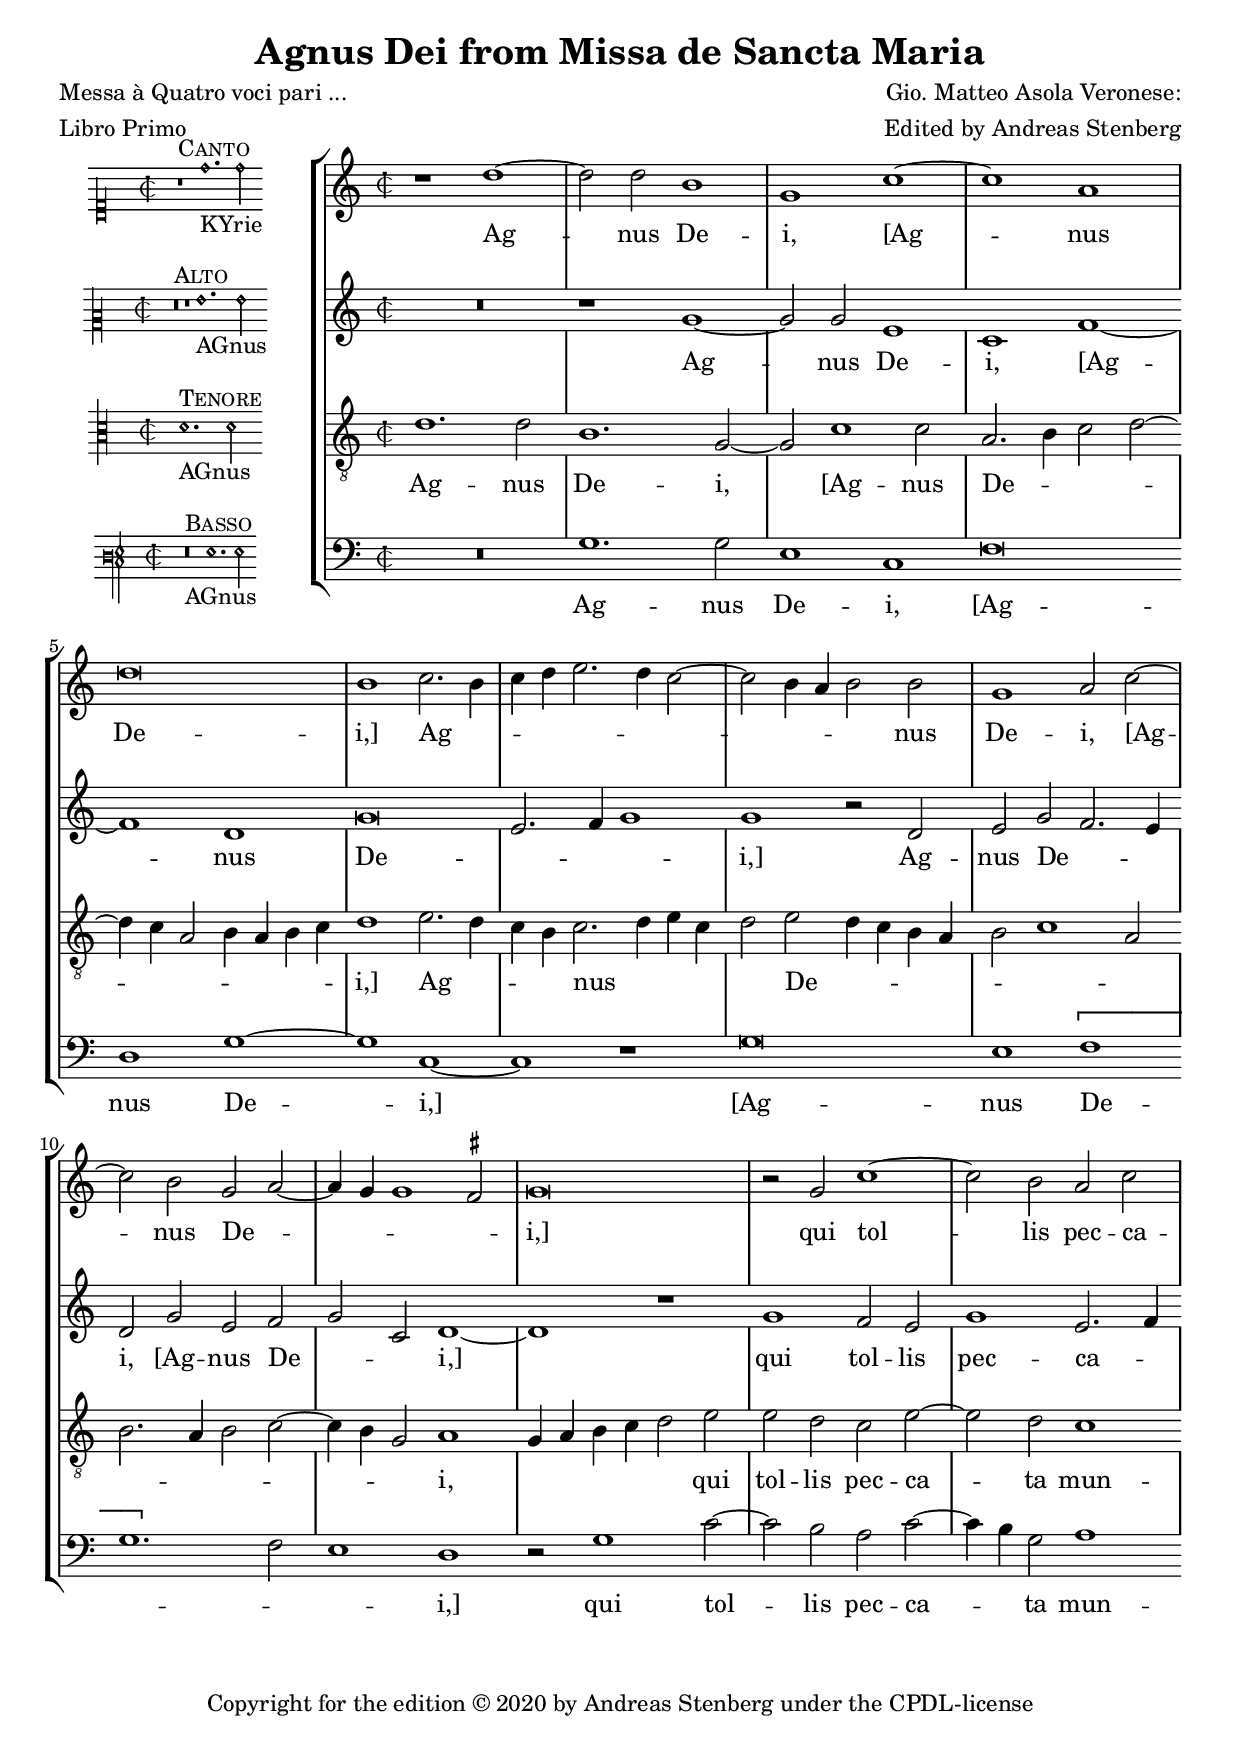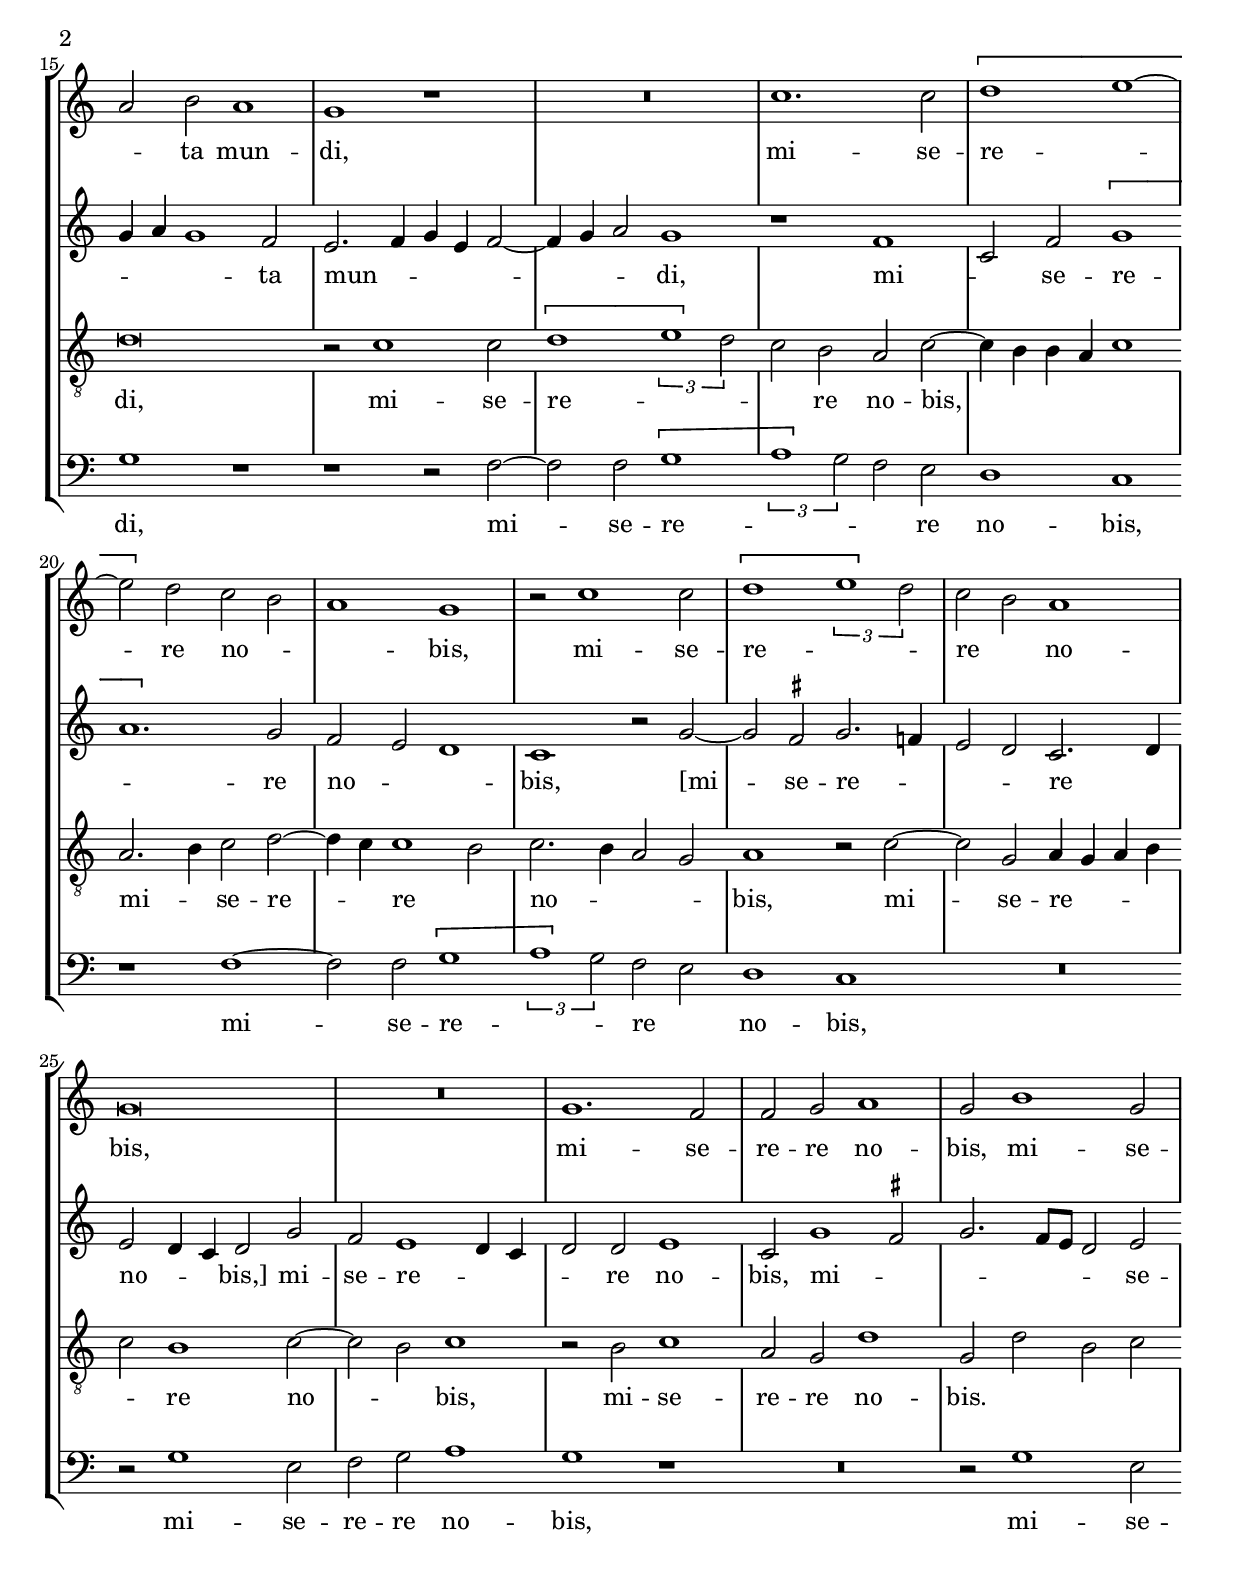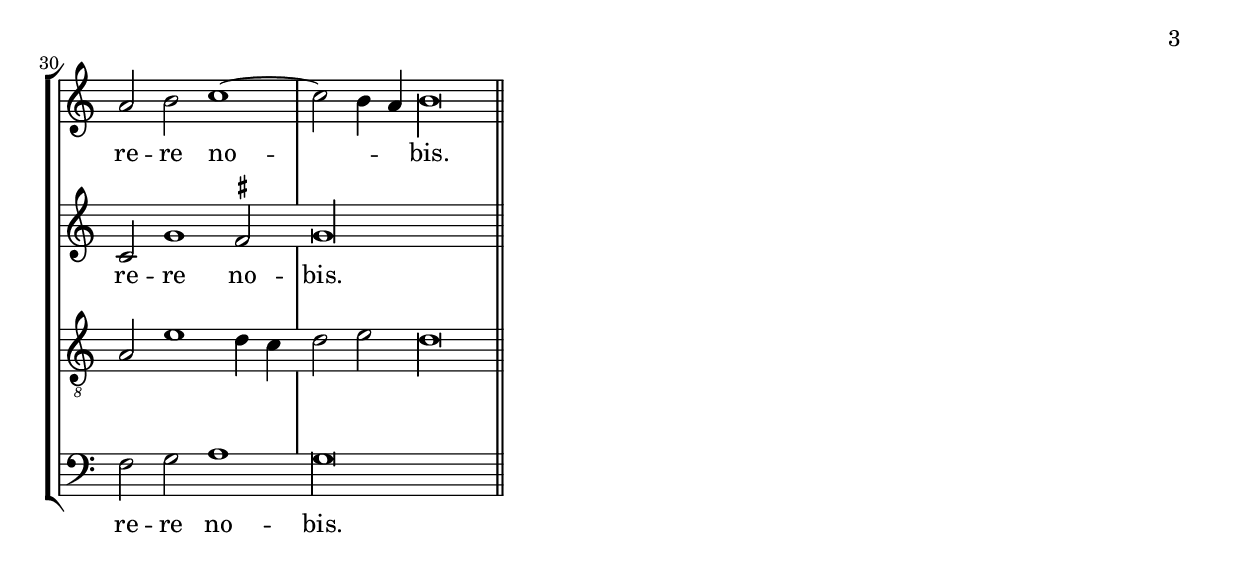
%%%%%%%%%%%%%%%%%%%%%%%%%%%%%%%%%%%%%%%%%%%%%%%%%%%%%%%%%%%%%%%%%%%%%%%%%%%%%%%%
%%									         %%
%% Copyright of edition © 2020 by Andreas Stenberg using the CPDL-license			  %%
%%										  %%
%% This edition can be fully distributed, duplicated, performed, and recorded 	  %%
%% Any subsequent use of the source files should be under the same thermes	  %%
%%									         %%
%%%%%%%%%%%%%%%%%%%%%%%%%%%%%%%%%%%%%%%%%%%%%%%%%%%%%%%%%%%%%%%%%%%%%%%%%%%%%%%%
\version "2.18.0"
\include "deutsch.ly"
ficta = \once \set suggestAccidentals =##t

%% Comment in or out as needed
\header {
  title = "Agnus Dei from Missa de Sancta Maria"
  composer = "Gio. Matteo Asola Veronese:"
  poet =  "Messa à Quatro voci pari ..."
  meter = "Libro Primo"
  date = "Venetia 1586"
  arranger = "Edited by Andreas Stenberg"
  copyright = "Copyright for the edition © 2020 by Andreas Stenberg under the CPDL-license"
}

%\chapter "5. Agnus Dei"
%\section "Kyrie eleison I"


global = {
  \override Staff.TimeSignature.style = #'mensural
  \key c \major
}
%% PDF p.32.
sopMusic = \relative c'' {

  \set Score.tempoHideNote = ##t
  \tempo 2 = 86
  \time 2/2
  \set Timing.measureLength = #(ly:make-moment 4/2)
%  \override Staff.BarLine.transparent = ##t
  r1 d1~
  d2 d2 h1
  g1 c1~
  c1 a1
  d\breve
  h1 c2.( h4
  c4 d4 e2. d4 c2~
  c2 h4 a4 h2) h2
  g1 a2 c2~
  c2 h2 g2( a2~
  a4 g4 g1 \ficta fis2)
  g\breve
  r2 g2 c1~
  c2 h2 a2 c2~
  a2 h2 a1
  g1 r1
  R\breve
  c1. c2
  \[d1( e1~
  e2)\] d2 c2( h2
  a1) g1
  r2 c1 c2
  \[d1( \tuplet 3/2 { e1\] d2)  }
  c2( h2) a1
  g\breve
  R\breve
  g1. f2
  f2 g2 a1
  g2 h1 g2
  a2 h2 c1~(
  c2 h4 a4)
  \cadenzaOn
  h\longa
  \revert Staff.BarLine.transparent
  \bar "||"
  \cadenzaOff
}
sopWords = \lyricmode {
  Ag -- nus De -- i,
  [Ag -- nus De -- i,]
  Ag -- nus De -- i,
  [Ag -- nus De -- i,]
  qui tol -- lis pec -- ca -- ta mun -- di,
  mi -- se -- re -- re no -- bis,
  mi -- se -- re -- re no -- bis,
  mi -- se -- re -- re no -- bis,
  mi -- se -- re -- re no -- bis.
}
altoMusic = \relative c' {
  \override Staff.BarLine.transparent = ##t
  R\breve
  r1 g'1~
  g2 g2 e1
  c1 f1~
  f1 d1
  g\breve(
  e2. f4 g1)
  g1 r2 d2
  e2 g2( f2. e4)
  d2 g2 e2 f2(
  g2 c,2) d1~			%% end of fifrt line in orig.
  d1 r1
  g1 f2 e2
  g1 e2.( f4
  g4 a4 g1) f2
  e2.( f4 g4 e4 f2~
  f4 g4 a2) g1
  r1 f1~
  c2 f2 \[g1(
  a1.)\] g2
  f2( e2 d1)
  c1 r2 g'2~
  g2 \ficta fis2				%% end of second line.
  g2.( f4
  e2 d2) c2.( d4)
  e2( d4 c4) d2 g2
  f2 e1( d4 c4
  d2) d2 e1
  c2 g'1( \ficta fis2
  g2.  f8 e8 d2) e2
  c2 g'1 \ficta fis2
  \cadenzaOn
  g\longa*5/4
  \revert Staff.BarLine.transparent
  \cadenzaOff
}
altoWords = \lyricmode {
  Ag -- nus De -- i,
  [Ag -- nus De -- i,]
  Ag -- nus De -- i,
  [Ag -- nus De -- i,]
  qui tol -- lis pec -- ca -- ta mun -- di,
  mi -- se -- re -- re no -- bis,
  [mi -- se -- re -- re no -- bis,]
  mi -- se -- re -- re no -- bis,
  mi -- se -- re -- re no -- bis.
}
tenorMusic = \relative c' {
  \clef "G_8"
  \override Staff.BarLine.transparent = ##t
  d1. d2
  h1. g2~
  g2 c1 c2
  a2.( h4 c2 d2~
  d4 c4 a2 h4 a4 h4 c4)
  d1 e2.( d4
  c4 h4) c2.( d4 e4 c4				%% end of first line
  d2) e2( d4 c4 h4 a4
  h2 c1 a2
  h2. a4 h2 c2~
  c4 h4 g2) a1(
  g4 a4 h4 c4 d2) e2
  e2 d2 c2 e2~
  e2 d2 c1
  d\breve					%% end of second line.
  r2 c1 c2
  \[d1( \tuplet 3/2 { e1\] d2 }
  c2) h2 a2 c2~(
  c4 h4 h4 a4 c1)
  a2.( h4) c2 d2~(
  d4 c4) c1( h2)
  c2.( h4 a2 g2)
  a1 r2				%% this bar in orig a1 r1
  c2~
  c2 g2 a4( g4 a4 h4				%% end of third line
  c2) h1 c2~(
  c2 h2) c1
  r2 h2 c1
  a2 g2 d'1
  g,2 d'2 h2 c2
  a2 e'1 d4 c4
  d2 e2 d\longa
  \revert Staff.BarLine.transparent
}
tenorWords = \lyricmode {
  Ag -- nus De -- i,
  [Ag -- nus De -- i,]
  Ag -- nus De -- i,
%  [Ag -- nus De -- i,]
  qui tol -- lis pec -- ca -- ta mun -- di,
  mi -- se -- re -- re no -- bis,
  mi -- se -- re -- re no -- bis,
  mi -- se -- re -- re no -- bis,
  mi -- se -- re -- re no -- bis.
}
bassMusic = \relative c {
  \override Staff.BarLine.transparent = ##t
  R\breve
  g'1. g2
  e1 c1
  f\breve
  d1 g1~
  g1 c,1~
  c1 r1
  g'\breve
  e1 \[f1(
  g1.\] f2
  e1) d1
  r2 g1 c2~
  c2 h2					%% end of first line in orig.
  a2 c2~(
  c4 h4) g2 a1
  g1 r1
  r1 r2 f2~
  f2 f2 \[g1(
  \tuplet 3/2 { a1\] g2 } f2) e2
  d1 c1
  r1 f1~
  f2 f2 \[g1(
  \tuplet 3/2 { a1\] g2) } f2( e2)
  d1 c1
  R\breve				%% end of second line.
  r2 g'1 e2
  f2 g2 a1
  g1 r1
  R\breve
  r2 g1 e2
  f2 g2 a1
  g\longa*5/4
  \revert Staff.BarLine.transparent
}
bassWords = \lyricmode {
  Ag -- nus De -- i,
  [Ag -- nus De -- i,]
%  Ag -- nus De -- i,
  [Ag -- nus De -- i,]
  qui tol -- lis pec -- ca -- ta mun -- di,
  mi -- se -- re -- re no -- bis,
  mi -- se -- re -- re no -- bis,
  mi -- se -- re -- re no -- bis,
  mi -- se -- re -- re no -- bis.
}
incipitDiscantus = \markup {
  \score {
    {
      %      \set Staff.instrumentName = #"Tenor "
      \override NoteHead.style = #'neomensural
      \override Rest.style = #'neomensural
      \override Staff.TimeSignature.style = #'mensural
      \cadenzaOn
      \clef "petrucci-c1"
      \key c \major
      \time 2/2
      r1 ^\markup { \smallCaps"Canto"}
      d''1._"KYrie"
      d''2
    }
    \layout {
      \context {
        \Voice
        \remove "Ligature_bracket_engraver"
        \consists "Mensural_ligature_engraver"
      }
      line-width = 4.5\cm
    }
  }
}


incipitAltus = \markup {
  \score {
    {
      %      \set Staff.instrumentName = #"Tenor "
      \override NoteHead.style = #'neomensural
      \override Rest.style = #'neomensural
      \override Staff.TimeSignature.style = #'mensural
      \cadenzaOn
      \clef "petrucci-c2"
      \key c \major
      \time 2/2
      r\breve^\markup \smallCaps"Alto"
      r1 g'1._"AGnus"
      g'2
    }
    \layout {
      \context {
        \Voice
        \remove "Ligature_bracket_engraver"
        \consists "Mensural_ligature_engraver"
      }
      line-width = 4.5\cm
    }
  }
}


incipitTenor = \markup {
  \score {
    {
      %      \set Staff.instrumentName = #"Tenor "
      \override NoteHead.style = #'neomensural
      \override Rest.style = #'neomensural
      \override Staff.TimeSignature.style = #'mensural
      \cadenzaOn
      \clef "petrucci-c3"
      \key c \major
      \time 2/2
      d'1.^\markup \smallCaps"Tenore" _"AGnus"
      d'2
    }
    \layout {
      \context {
        \Voice
        \remove "Ligature_bracket_engraver"
        \consists "Mensural_ligature_engraver"
      }
      line-width = 5.0\cm
    }
  }
}
#(append! supported-clefs '(("mensural-f3" . ("clefs.mensural.f" 0 0))))

incipitBassus = \markup {
  \score {
    {
      %      \set Staff.instrumentName = #"Tenor "
      \override NoteHead.style = #'neomensural
      \override Rest.style = #'neomensural
      \override Staff.TimeSignature.style = #'mensural
      \cadenzaOn
      \clef "petrucci-f3"
      \key c \major
      \time 2/2
      r\breve^\markup \smallCaps"Basso"
      _"AGnus"
      g1. g2
    }
    \layout {
      \context {
        \Voice
        \remove "Ligature_bracket_engraver"
        \consists "Mensural_ligature_engraver"
      }
      line-width = 4.5\cm
    }
  }
}


\score {
  <<
    \new StaffGroup \with {
      \override VerticalAxisGroup.staff-staff-spacing = #'((basic-distance . 12))
    } <<
      \new Staff = treble <<
        \set Staff.instrumentName = \incipitDiscantus
        \new Voice = "sopranos" {
          \set  Staff.midiInstrument ="choir aahs"
          %	\voiceOne
          << \global \sopMusic >>
        }
      >>
      \new Lyrics = sopranos { s1 }

      \new Staff = "medius" <<
        \set Staff.instrumentName = \incipitAltus

        \new Voice = "altos" {
          %	\voiceTwo
          \set  Staff.midiInstrument ="choir aahs"
          << \global \altoMusic >>
        }
      >>

      \new Lyrics = "altos" { s1 }
      \new Staff = tenors <<
        \set Staff.instrumentName = \incipitTenor

        \clef "treble"
        \new Voice = "tenors" {
          \set  Staff.midiInstrument ="choir aahs"
          %	\voiceOne
          << \global \tenorMusic >>
        }
      >>
      \new Lyrics = "tenors" { s1 }

      \new Staff ="basses" {
        \set Staff.instrumentName = \incipitBassus

        \new Voice = "basses" {
          \set  Staff.midiInstrument ="choir aahs"
          \clef "bass"
          %	\voiceTwo
          << \global \bassMusic >>
        }
      }
    >>
    \new Lyrics = basses { s1 }

    \context Lyrics = sopranos \lyricsto sopranos \sopWords
    \context Lyrics = altos \lyricsto altos \altoWords
    \context Lyrics = tenors \lyricsto tenors \tenorWords
    \context Lyrics = basses \lyricsto basses \bassWords
  >>
  \layout {
    \context {
      \Score
      % no bars in staves
      %      \override BarLine.transparent = ##t

    }
    % the next three instructions keep the lyrics between the bar lines
    \context {
      \Lyrics
      \consists "Bar_engraver"
      \override BarLine.transparent = ##t
    }
    \context {
      \StaffGroup
      \consists "Separating_line_group_engraver"
    }
    \context {
      \Voice
      % no slurs
      \override Slur.transparent = ##t
      % Comment in the below "\remove" command to allow line
      % breaking also at those barlines where a note overlaps
      % into the next bar.  The command is commented out in this
      % short example score, but especially for large scores, you
      % will typically yield better line breaking and thus improve
      % overall spacing if you comment in the following command.
      %\remove "Forbid_line_break_engraver"
    }
    indent = 4.5\cm
  }

}
\score {
  <<
    \new StaffGroup <<
      \new Staff = treble <<
        \set Staff.instrumentName = \incipitDiscantus
        \new Voice = "sopranos" {
          \set  Staff.midiInstrument ="choir aahs"
          %	\voiceOne
          << \global \sopMusic >>
        }
      >>
      \new Lyrics = sopranos { s1 }

      \new Staff = "medius" <<
        \set Staff.instrumentName = \incipitAltus

        \new Voice = "altos" {
          %	\voiceTwo
          \set  Staff.midiInstrument ="choir aahs"
          << \global \altoMusic >>
        }
      >>

      \new Lyrics = "altos" { s1 }
      \new Staff = tenors <<
        \set Staff.instrumentName = \incipitTenor

        \clef "treble"
        \new Voice = "tenors" {
          \set  Staff.midiInstrument ="choir aahs"
          %	\voiceOne
          << \global \tenorMusic >>
        }
      >>
      \new Lyrics = "tenors" { s1 }

      \new Staff ="basses" {
        \set Staff.instrumentName = \incipitBassus

        \new Voice = "basses" {
          \set  Staff.midiInstrument ="choir aahs"
          \clef "G_8"
          %	\voiceTwo
          << \global \bassMusic >>
        }
      }
    >>
    \new Lyrics = basses { s1 }

    \context Lyrics = sopranos \lyricsto sopranos \sopWords
    \context Lyrics = altos \lyricsto altos \altoWords
    \context Lyrics = tenors \lyricsto tenors \tenorWords
    \context Lyrics = basses \lyricsto basses \bassWords
  >>
  \midi {}
}
\paper {
  ragged-bottom = ##t
  ragged-last-bottom = ##t
  ragged-last = ##t
}

%{
convert-ly.py (GNU LilyPond) 2.18.2  convert-ly.py: Processing `'...
Applying conversion: 2.15.7, 2.15.9, 2.15.10, 2.15.16, 2.15.17,
2.15.18, 2.15.19, 2.15.20, 2.15.25, 2.15.32, 2.15.39, 2.15.40,
2.15.42, 2.15.43, 2.16.0, 2.17.0, 2.17.4, 2.17.5, 2.17.6, 2.17.11,
2.17.14, 2.17.15, 2.17.18, 2.17.19, 2.17.20, 2.17.25, 2.17.27,
2.17.29, 2.17.97, 2.18.0
%}
